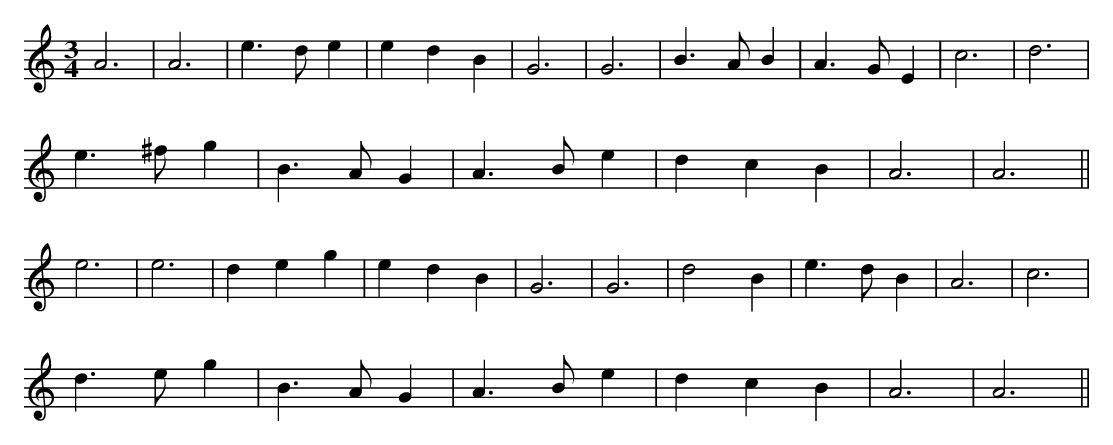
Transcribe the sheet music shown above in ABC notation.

X:1
M:3/4
K:Amin
A6|A6|e2>d2e2|e2d2B2|G6|G6|B2>A2B2|A2>G2E2|c6|d6|
e2>^f2g2|B2>A2G2|A2>B2e2|d2c2B2|A6|A6||
e6|e6|d2e2g2|e2d2B2|G6|G6|d4 B2|e3d B2|A6|c6|
d2>e2g2|B2>A2G2|A2>B2e2|d2c2B2|A6|A6||
